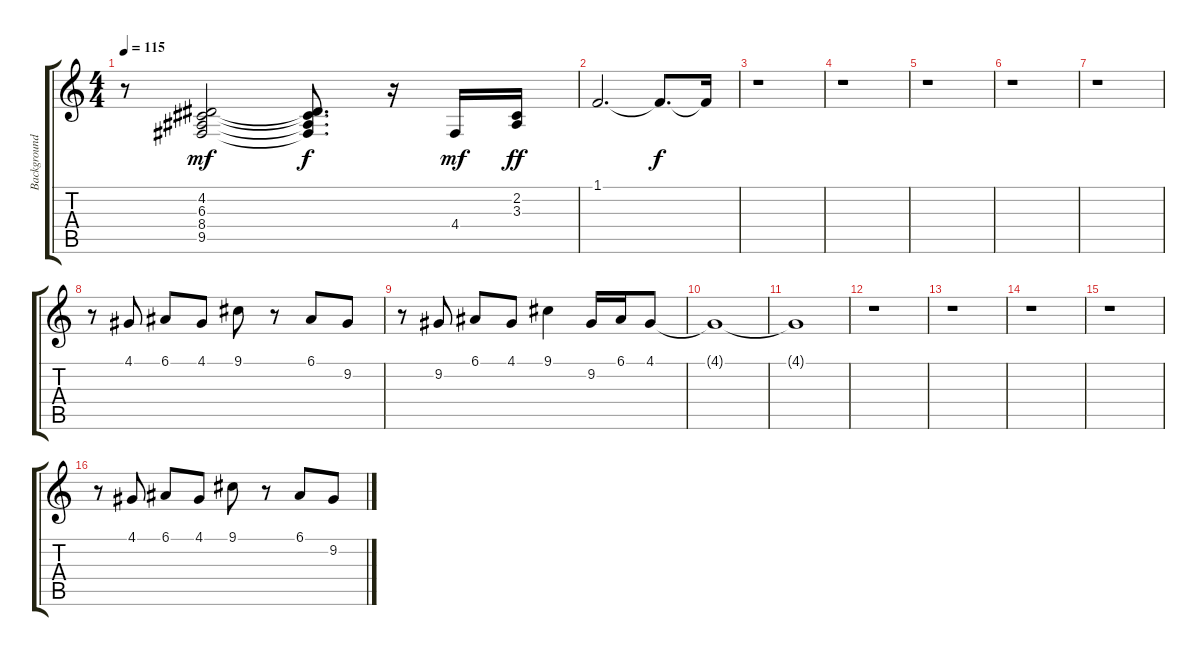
\track ("Background" "Background") {instrument vibraphone}
\staff {score tabs}
\tuning (E4 B3 G3 D3 A2 E2) {hide}
\ts (4 4)
\tempo 115
\clef g2
\ks c
r.8{dy mp} (4.2 6.3 8.4 9.5).2{dy mf} (4.2{t} 6.3{t} 8.4{t} 9.5{t}).8{d dy f} r.16 4.4.16{dy mf} (2.2 3.3).16{dy ff} |
1.1.2{d} 1.1{t}.8{d dy f} 1.1{t}.16 |
r.1 |
r.1 |
r.1 |
r.1 |
r.1 |
r.8 4.1.8 6.1.8 4.1.8 9.1.8 r.8 6.1.8 9.2.8 |
r.8 9.2.8 6.1.8 4.1.8 9.1.4 9.2.16 6.1.16 4.1.8 |
4.1{t}.1 |
4.1{t}.1 |
r.1 |
r.1 |
r.1 |
r.1 |
r.8 4.1.8 6.1.8 4.1.8 9.1.8 r.8 6.1.8 9.2.8
